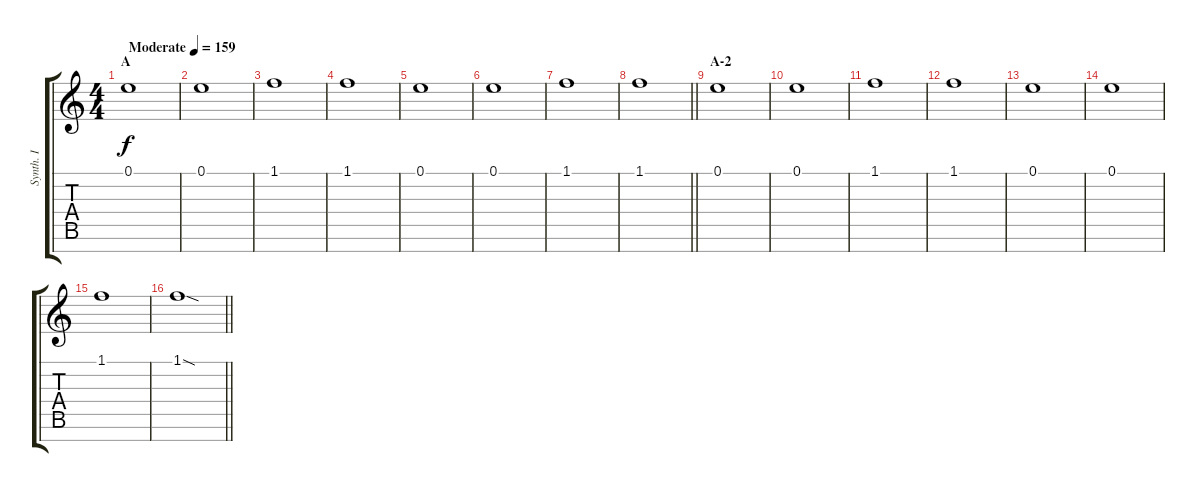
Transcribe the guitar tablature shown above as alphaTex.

\track ("Synth. I" "Synth. I") {instrument lead2sawtooth}
\staff {score tabs}
\tuning (E5 B4 G4 D4 A3 E3 B2) {hide}
\ts (4 4)
\section ("" "A")
\tempo (159 "Moderate")
\clef g2
\ks c
0.1.1{dy f instrument lead2sawtooth} |
0.1.1 |
1.1.1 |
1.1.1 |
0.1.1 |
0.1.1 |
1.1.1 |
\barLineRight lightlight
1.1.1 |
\section ("" "A-2")
0.1.1 |
0.1.1 |
1.1.1 |
1.1.1 |
0.1.1 |
0.1.1 |
1.1.1 |
\barLineRight lightlight
1.1{sod}.1
